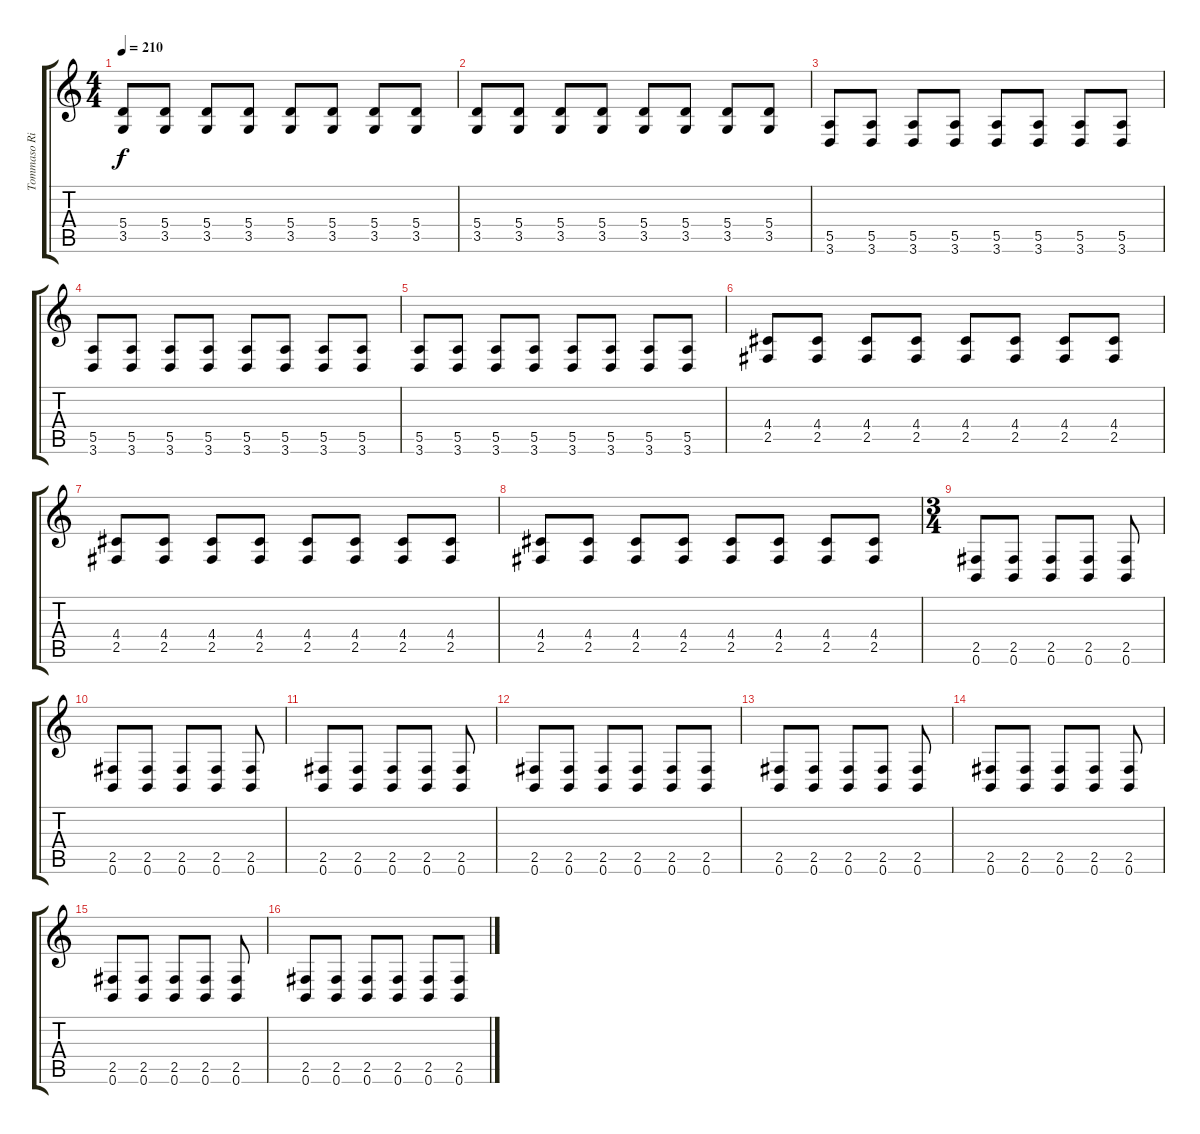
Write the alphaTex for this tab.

\track ("Tommaso Riccardi" "Tommaso Ri") {instrument overdrivenguitar}
\staff {score tabs}
\tuning (B3 Gb3 D3 A2 E2 B1) {hide}
\ts (4 4)
\tempo 210
\clef g2
\ks c
(5.4 3.5).8{dy f} (5.4 3.5).8 (5.4 3.5).8 (5.4 3.5).8 (5.4 3.5).8 (5.4 3.5).8 (5.4 3.5).8 (5.4 3.5).8 |
(5.4 3.5).8 (5.4 3.5).8 (5.4 3.5).8 (5.4 3.5).8 (5.4 3.5).8 (5.4 3.5).8 (5.4 3.5).8 (5.4 3.5).8 |
(5.5 3.6).8 (5.5 3.6).8 (5.5 3.6).8 (5.5 3.6).8 (5.5 3.6).8 (5.5 3.6).8 (5.5 3.6).8 (5.5 3.6).8 |
(5.5 3.6).8 (5.5 3.6).8 (5.5 3.6).8 (5.5 3.6).8 (5.5 3.6).8 (5.5 3.6).8 (5.5 3.6).8 (5.5 3.6).8 |
(5.5 3.6).8 (5.5 3.6).8 (5.5 3.6).8 (5.5 3.6).8 (5.5 3.6).8 (5.5 3.6).8 (5.5 3.6).8 (5.5 3.6).8 |
(4.4 2.5).8 (4.4 2.5).8 (4.4 2.5).8 (4.4 2.5).8 (4.4 2.5).8 (4.4 2.5).8 (4.4 2.5).8 (4.4 2.5).8 |
(4.4 2.5).8 (4.4 2.5).8 (4.4 2.5).8 (4.4 2.5).8 (4.4 2.5).8 (4.4 2.5).8 (4.4 2.5).8 (4.4 2.5).8 |
(4.4 2.5).8 (4.4 2.5).8 (4.4 2.5).8 (4.4 2.5).8 (4.4 2.5).8 (4.4 2.5).8 (4.4 2.5).8 (4.4 2.5).8 |
\ts (3 4)
(2.5 0.6).8{volume 13} (2.5 0.6).8 (2.5 0.6).8 (2.5 0.6).8 (2.5 0.6).8 |
(2.5 0.6).8 (2.5 0.6).8 (2.5 0.6).8 (2.5 0.6).8 (2.5 0.6).8 |
(2.5 0.6).8 (2.5 0.6).8 (2.5 0.6).8 (2.5 0.6).8 (2.5 0.6).8 |
(2.5 0.6).8 (2.5 0.6).8 (2.5 0.6).8 (2.5 0.6).8 (2.5 0.6).8 (2.5 0.6).8 |
(2.5 0.6).8 (2.5 0.6).8 (2.5 0.6).8 (2.5 0.6).8 (2.5 0.6).8 |
(2.5 0.6).8 (2.5 0.6).8 (2.5 0.6).8 (2.5 0.6).8 (2.5 0.6).8 |
(2.5 0.6).8 (2.5 0.6).8 (2.5 0.6).8 (2.5 0.6).8 (2.5 0.6).8 |
(2.5 0.6).8 (2.5 0.6).8 (2.5 0.6).8 (2.5 0.6).8 (2.5 0.6).8 (2.5 0.6).8
